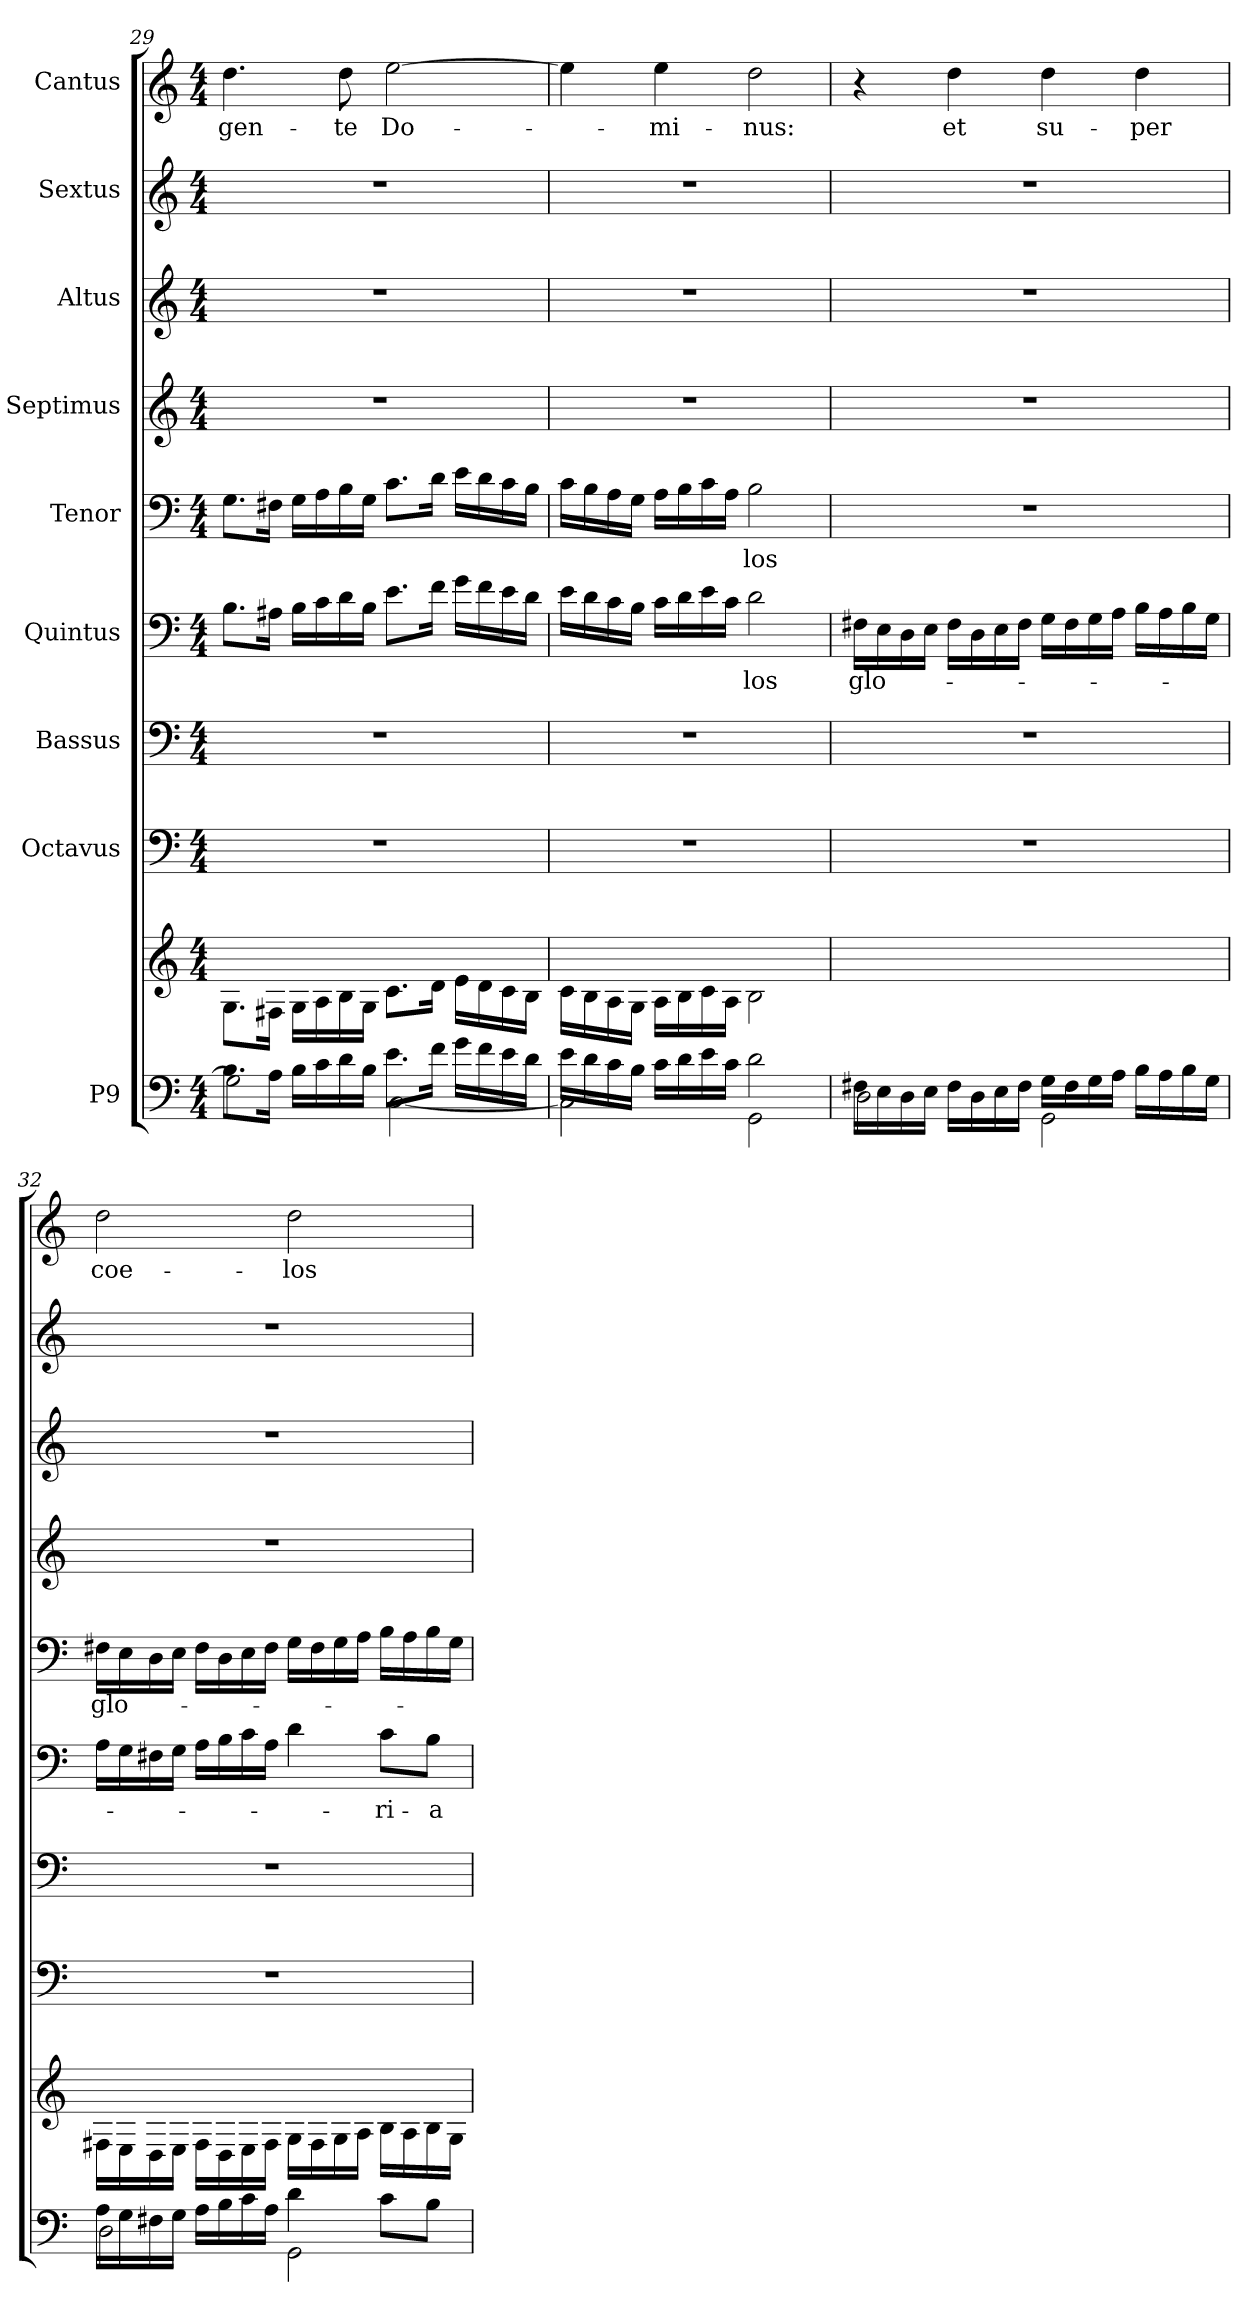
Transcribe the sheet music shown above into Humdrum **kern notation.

**kern	**kern	**kern	**kern	**kern	**text	**kern	**text	**kern	**kern	**kern	**kern	**text
*part9	*part9	*part8	*part7	*part6	*part6	*part5	*part5	*part4	*part3	*part2	*part1	*part1
*staff10	*staff9	*staff8	*staff7	*staff6	*staff6	*staff5	*staff5	*staff4	*staff3	*staff2	*staff1	*staff1
*I"P9	*	*I"Octavus	*I"Bassus	*I"Quintus	*	*I"Tenor	*	*I"Septimus	*I"Altus	*I"Sextus	*I"Cantus	*
*clefF4	*clefG2	*clefF4	*clefF4	*clefF4	*	*clefF4	*	*clefG2	*clefG2	*clefG2	*clefG2	*
*k[]	*k[]	*k[]	*k[]	*k[]	*	*k[]	*	*k[]	*k[]	*k[]	*k[]	*
*M4/4	*M4/4	*M4/4	*M4/4	*M4/4	*	*M4/4	*	*M4/4	*M4/4	*M4/4	*M4/4	*
=29	=29	=29	=29	=29	=29	=29	=29	=29	=29	=29	=29	=29
*^	*	*	*	*	*	*	*	*	*	*	*	*
!	!	!	!	!	!	!	!	!	!	!	!	!	!LO:LY:b
8.B\L	2G\]	8.G\L	1r	1r	8.B\L	.	8.G\L	.	1r	1r	1r	4.dd\	gen-
16A\Jk	.	16F#X\Jk	.	.	16A#X\Jk	.	16F#X\Jk	.	.	.	.	.	.
16B\LL	.	16G\LL	.	.	16B\LL	.	16G\LL	.	.	.	.	.	.
16c\	.	16A\	.	.	16c\	.	16A\	.	.	.	.	.	.
!	!	!	!	!	!	!	!	!	!	!	!	!	!LO:LY:b
16d\	.	16B\	.	.	16d\	.	16B\	.	.	.	.	8dd\	-te
16B\JJ	.	16G\JJ	.	.	16B\JJ	.	16G\JJ	.	.	.	.	.	.
!	!	!	!	!	!	!	!	!	!	!	!	!	!LO:LY:b
8.e\L	[2C\	8.c\L	.	.	8.e\L	.	8.c\L	.	.	.	.	[2ee\	Do-
16f\Jk	.	16d\Jk	.	.	16f\Jk	.	16d\Jk	.	.	.	.	.	.
16g\LL	.	16e\LL	.	.	16g\LL	.	16e\LL	.	.	.	.	.	.
16f\	.	16d\	.	.	16f\	.	16d\	.	.	.	.	.	.
16e\	.	16c\	.	.	16e\	.	16c\	.	.	.	.	.	.
16d\JJ	.	16B\JJ	.	.	16d\JJ	.	16B\JJ	.	.	.	.	.	.
!!LO:PB:g=z
=30	=30	=30	=30	=30	=30	=30	=30	=30	=30	=30	=30	=30	=30
16e\LL	2C\]	16c\LL	1r	1r	16e\LL	.	16c\LL	.	1r	1r	1r	4ee\]	.
16d\	.	16B\	.	.	16d\	.	16B\	.	.	.	.	.	.
16c\	.	16A\	.	.	16c\	.	16A\	.	.	.	.	.	.
16B\JJ	.	16G\JJ	.	.	16B\JJ	.	16G\JJ	.	.	.	.	.	.
!	!	!	!	!	!	!	!	!	!	!	!	!	!LO:LY:b
16c\LL	.	16A\LL	.	.	16c\LL	.	16A\LL	.	.	.	.	4ee\	-mi-
16d\	.	16B\	.	.	16d\	.	16B\	.	.	.	.	.	.
16e\	.	16c\	.	.	16e\	.	16c\	.	.	.	.	.	.
16c\JJ	.	16A\JJ	.	.	16c\JJ	.	16A\JJ	.	.	.	.	.	.
!	!	!	!	!	!	!LO:LY:b	!	!LO:LY:b	!	!	!	!	!LO:LY:b
2d\	2GG\	2B\	.	.	2d\	-los	2B\	-los	.	.	.	2dd\	-nus:
=31	=31	=31	=31	=31	=31	=31	=31	=31	=31	=31	=31	=31	=31
!	!	!	!	!	!	!LO:LY:b	!	!	!	!	!	!	!
16F#X\LL	2D\	1ryy	1r	1r	16F#X\LL	glo-	1r	.	1r	1r	1r	4r	.
16E\	.	.	.	.	16E\	.	.	.	.	.	.	.	.
16D\	.	.	.	.	16D\	.	.	.	.	.	.	.	.
16E\JJ	.	.	.	.	16E\JJ	.	.	.	.	.	.	.	.
!	!	!	!	!	!	!	!	!	!	!	!	!	!LO:LY:b
16F#\LL	.	.	.	.	16F#\LL	.	.	.	.	.	.	4dd\	et
16D\	.	.	.	.	16D\	.	.	.	.	.	.	.	.
16E\	.	.	.	.	16E\	.	.	.	.	.	.	.	.
16F#\JJ	.	.	.	.	16F#\JJ	.	.	.	.	.	.	.	.
!	!	!	!	!	!	!	!	!	!	!	!	!	!LO:LY:b
16G\LL	2GG\	.	.	.	16G\LL	.	.	.	.	.	.	4dd\	su-
16F#\	.	.	.	.	16F#\	.	.	.	.	.	.	.	.
16G\	.	.	.	.	16G\	.	.	.	.	.	.	.	.
16A\JJ	.	.	.	.	16A\JJ	.	.	.	.	.	.	.	.
!	!	!	!	!	!	!	!	!	!	!	!	!	!LO:LY:b
16B\LL	.	.	.	.	16B\LL	.	.	.	.	.	.	4dd\	-per
16A\	.	.	.	.	16A\	.	.	.	.	.	.	.	.
16B\	.	.	.	.	16B\	.	.	.	.	.	.	.	.
16G\JJ	.	.	.	.	16G\JJ	.	.	.	.	.	.	.	.
=32	=32	=32	=32	=32	=32	=32	=32	=32	=32	=32	=32	=32	=32
!	!	!	!	!	!	!	!	!LO:LY:b	!	!	!	!	!LO:LY:b
16A\LL	2D\	16F#X\LL	1r	1r	16A\LL	.	16F#X\LL	glo-	1r	1r	1r	2dd\	coe-
16G\	.	16E\	.	.	16G\	.	16E\	.	.	.	.	.	.
16F#X\	.	16D\	.	.	16F#X\	.	16D\	.	.	.	.	.	.
16G\JJ	.	16E\JJ	.	.	16G\JJ	.	16E\JJ	.	.	.	.	.	.
16A\LL	.	16F#\LL	.	.	16A\LL	.	16F#\LL	.	.	.	.	.	.
16B\	.	16D\	.	.	16B\	.	16D\	.	.	.	.	.	.
16c\	.	16E\	.	.	16c\	.	16E\	.	.	.	.	.	.
16A\JJ	.	16F#\JJ	.	.	16A\JJ	.	16F#\JJ	.	.	.	.	.	.
!	!	!	!	!	!	!	!	!	!	!	!	!	!LO:LY:b
4d\	2GG\	16G\LL	.	.	4d\	.	16G\LL	.	.	.	.	2dd\	-los
.	.	16F#\	.	.	.	.	16F#\	.	.	.	.	.	.
.	.	16G\	.	.	.	.	16G\	.	.	.	.	.	.
.	.	16A\JJ	.	.	.	.	16A\JJ	.	.	.	.	.	.
!	!	!	!	!	!	!LO:LY:b	!	!	!	!	!	!	!
8c\L	.	16B\LL	.	.	8c\L	-ri-	16B\LL	.	.	.	.	.	.
.	.	16A\	.	.	.	.	16A\	.	.	.	.	.	.
!	!	!	!	!	!	!LO:LY:b	!	!	!	!	!	!	!
8B\J	.	16B\	.	.	8B\J	-a	16B\	.	.	.	.	.	.
.	.	16G\JJ	.	.	.	.	16G\JJ	.	.	.	.	.	.
*v	*v	*	*	*	*	*	*	*	*	*	*	*	*
=	=	=	=	=	=	=	=	=	=	=	=	=
*-	*-	*-	*-	*-	*-	*-	*-	*-	*-	*-	*-	*-
